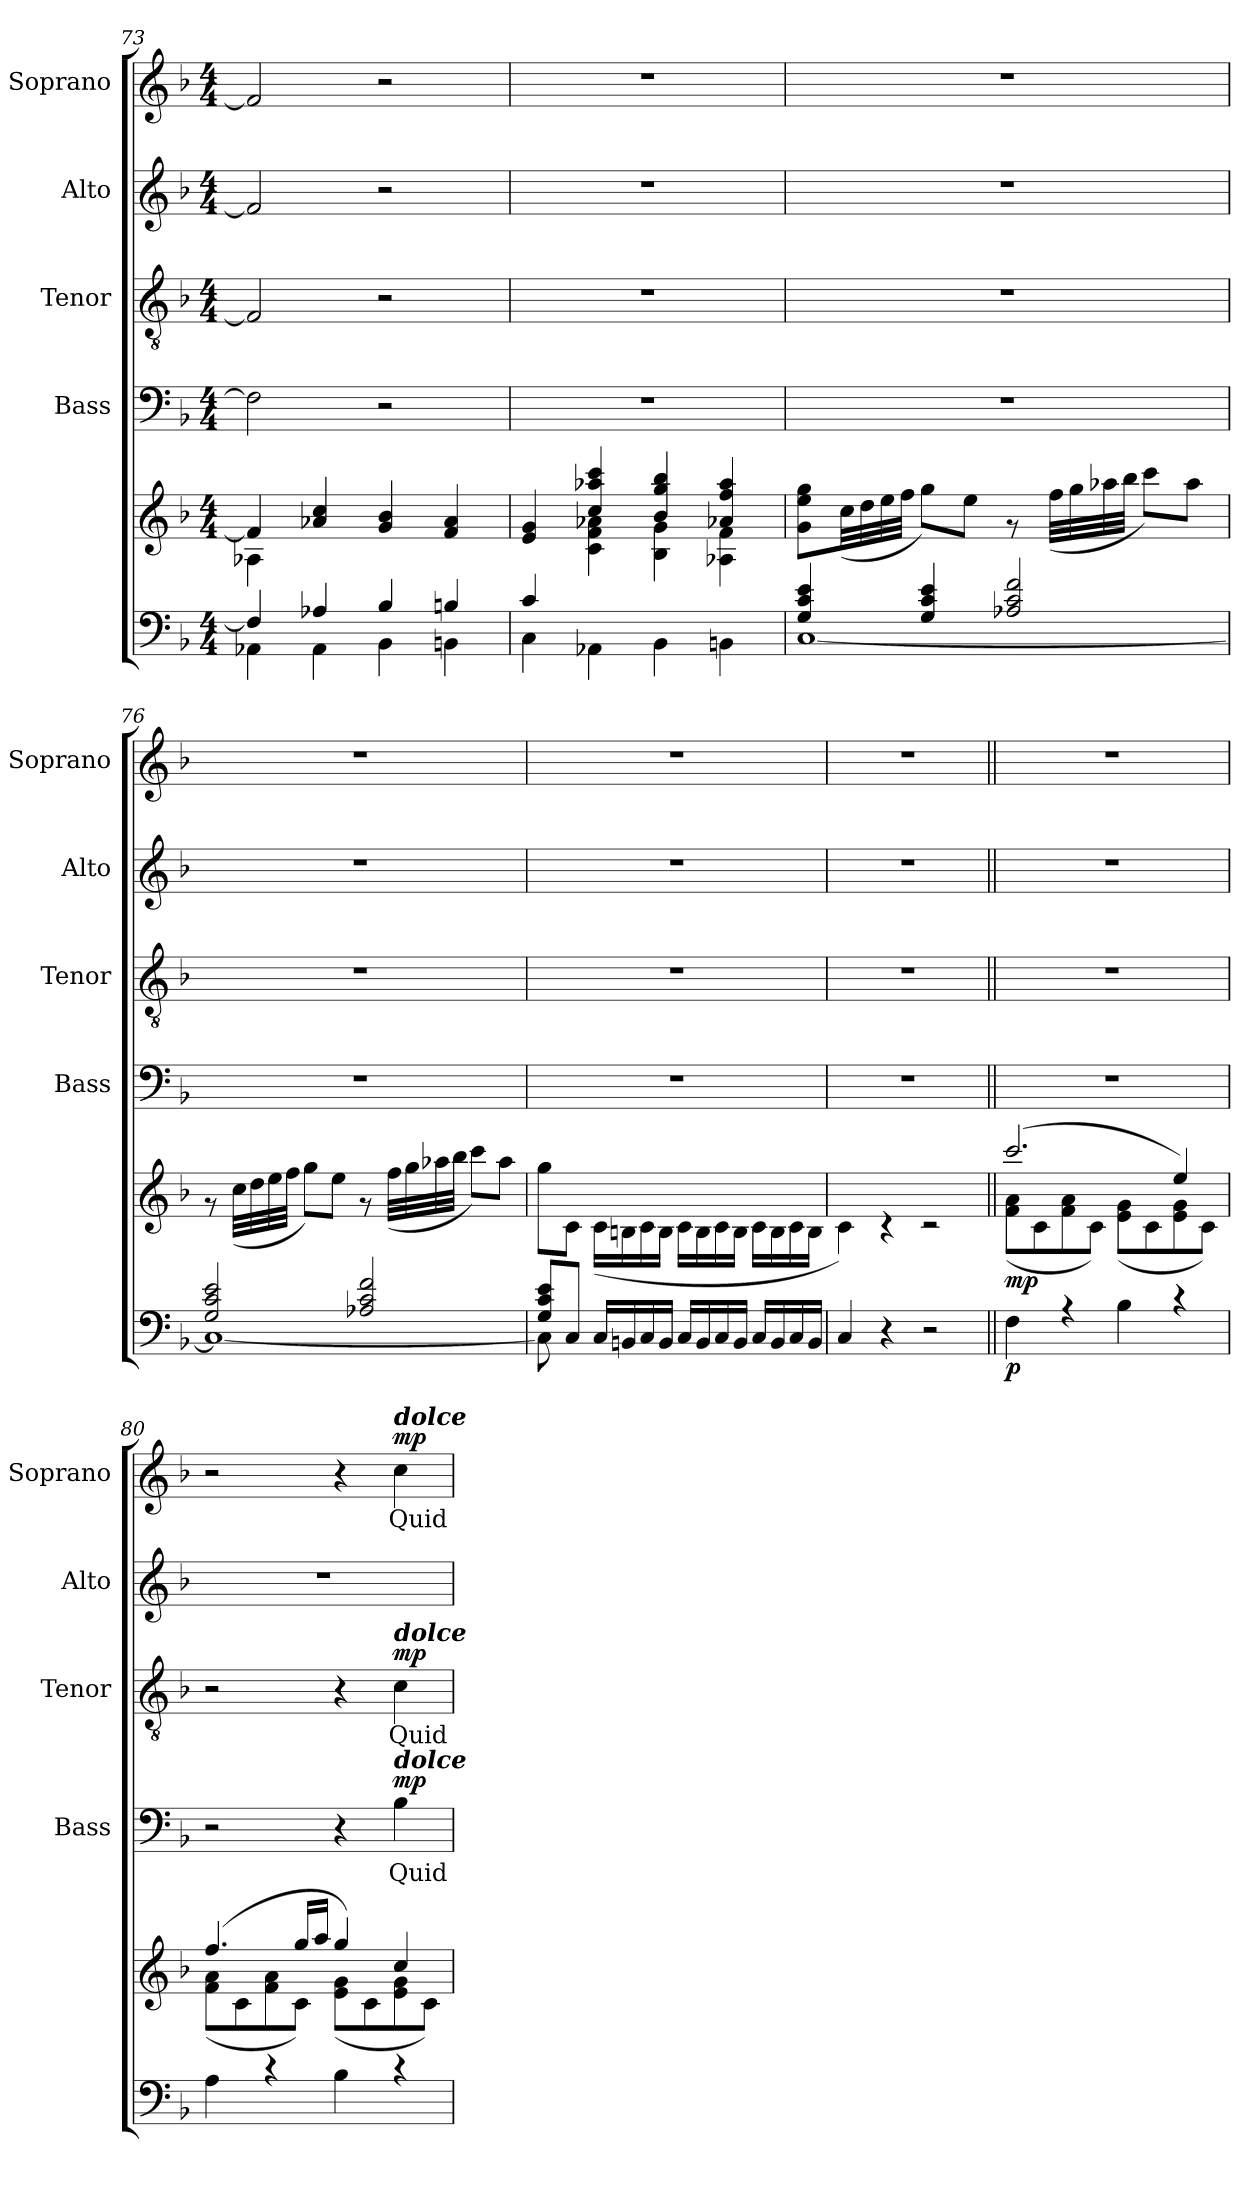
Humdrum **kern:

**kern	**dynam	**kern	**dynam	**kern	**text	**dynam	**kern	**text	**dynam	**kern	**kern	**text	**dynam
*part6	*part6	*part5	*part5	*part4	*part4	*part4	*part3	*part3	*part3	*part2	*part1	*part1	*part1
*staff6	*staff6	*staff5	*staff5	*staff4	*staff4	*staff4	*staff3	*staff3	*staff3	*staff2	*staff1	*staff1	*staff1
*	*	*	*	*I"Bass	*	*	*I"Tenor	*	*	*I"Alto	*I"Soprano	*	*
*	*	*	*	*I'Bass	*	*	*I'Tenor	*	*	*I'Alto	*I'Soprano	*	*
*clefF4	*	*clefG2	*	*clefF4	*	*	*clefGv2	*	*	*clefG2	*clefG2	*	*
*k[b-]	*	*k[b-]	*	*k[b-]	*	*	*k[b-]	*	*	*k[b-]	*k[b-]	*	*
*F:	*	*F:	*	*F:	*	*	*F:	*	*	*F:	*F:	*	*
*M4/4	*	*M4/4	*	*M4/4	*	*	*M4/4	*	*	*M4/4	*M4/4	*	*
=73	=73	=73	=73	=73	=73	=73	=73	=73	=73	=73	=73	=73	=73
*^	*	*^	*	*	*	*	*	*	*	*	*	*	*
4F/]	4AA-X\	.	4f/]	4A-X\	.	2F\]	.	.	2F/]	.	.	2f/]	2f/]	.	.
4A-X/	4AA-\	.	4a-X/ 4cc/	4ryy	.	.	.	.	.	.	.	.	.	.	.
4B-/	4BB-\	.	4g/ 4b-/	2ryy	.	2r	.	.	2r	.	.	2r	2r	.	.
4Bn/	4BBn\	.	4f/ 4a-/	.	.	.	.	.	.	.	.	.	.	.	.
=74	=74	=74	=74	=74	=74	=74	=74	=74	=74	=74	=74	=74	=74	=74	=74
4c/	4C\	.	4e/ 4g/	4ryy	.	1r	.	.	1r	.	.	1r	1r	.	.
4AA-X\	4ryy	.	4cc/ 4aa-X/ 4ccc/	4c\ 4f\ 4a-X\	.	.	.	.	.	.	.	.	.	.	.
4BB-\	2ryy	.	4b-/ 4gg/ 4bb-/	4B-\ 4g\	.	.	.	.	.	.	.	.	.	.	.
4BBn\	.	.	4a-X/ 4ff/ 4aa-/	4A-X\ 4f\	.	.	.	.	.	.	.	.	.	.	.
=75	=75	=75	=75	=75	=75	=75	=75	=75	=75	=75	=75	=75	=75	=75	=75
4G/ 4c/ 4e/	[<1C	.	1ryy	8g\ 8ee\ 8gg\L	.	1r	.	.	1r	.	.	1r	1r	.	.
.	.	.	.	(<32cc\LL	.	.	.	.	.	.	.	.	.	.	.
.	.	.	.	32dd\	.	.	.	.	.	.	.	.	.	.	.
.	.	.	.	32ee\	.	.	.	.	.	.	.	.	.	.	.
.	.	.	.	32ff\JJJ	.	.	.	.	.	.	.	.	.	.	.
4G/ 4c/ 4e/	.	.	.	8gg\L)	.	.	.	.	.	.	.	.	.	.	.
.	.	.	.	8ee\J	.	.	.	.	.	.	.	.	.	.	.
2A-X/ 2c/ 2f/	.	.	.	8r	.	.	.	.	.	.	.	.	.	.	.
.	.	.	.	(<32ff\LLL	.	.	.	.	.	.	.	.	.	.	.
.	.	.	.	32gg\	.	.	.	.	.	.	.	.	.	.	.
.	.	.	.	32aa-X\	.	.	.	.	.	.	.	.	.	.	.
.	.	.	.	32bb-\JJJ	.	.	.	.	.	.	.	.	.	.	.
.	.	.	.	8ccc\L)	.	.	.	.	.	.	.	.	.	.	.
.	.	.	.	8aa-\J	.	.	.	.	.	.	.	.	.	.	.
=76	=76	=76	=76	=76	=76	=76	=76	=76	=76	=76	=76	=76	=76	=76	=76
2G/ 2c/ 2e/	1C_	.	1ryy	8r	.	1r	.	.	1r	.	.	1r	1r	.	.
.	.	.	.	(<32cc\LLL	.	.	.	.	.	.	.	.	.	.	.
.	.	.	.	32dd\	.	.	.	.	.	.	.	.	.	.	.
.	.	.	.	32ee\	.	.	.	.	.	.	.	.	.	.	.
.	.	.	.	32ff\JJJ	.	.	.	.	.	.	.	.	.	.	.
.	.	.	.	8gg\L)	.	.	.	.	.	.	.	.	.	.	.
.	.	.	.	8ee\J	.	.	.	.	.	.	.	.	.	.	.
2A-X/ 2c/ 2f/	.	.	.	8r	.	.	.	.	.	.	.	.	.	.	.
.	.	.	.	(<32ff\LLL	.	.	.	.	.	.	.	.	.	.	.
.	.	.	.	32gg\	.	.	.	.	.	.	.	.	.	.	.
.	.	.	.	32aa-X\	.	.	.	.	.	.	.	.	.	.	.
.	.	.	.	32bb-\JJJ	.	.	.	.	.	.	.	.	.	.	.
.	.	.	.	8ccc\L)	.	.	.	.	.	.	.	.	.	.	.
.	.	.	.	8aa-\J	.	.	.	.	.	.	.	.	.	.	.
!!LO:PB:g=z
=77	=77	=77	=77	=77	=77	=77	=77	=77	=77	=77	=77	=77	=77	=77	=77
8G/ 8c/ 8e/L	8C\]	.	1ryy	8gg\L	.	1r	.	.	1r	.	.	1r	1r	.	.
8C/J	8ryy	.	.	8c\J	.	.	.	.	.	.	.	.	.	.	.
16C/LL	4ryy	.	.	(<16c\LL	.	.	.	.	.	.	.	.	.	.	.
16BBn/	.	.	.	16Bn\	.	.	.	.	.	.	.	.	.	.	.
16C/	.	.	.	16c\	.	.	.	.	.	.	.	.	.	.	.
16BB/JJ	.	.	.	16B\JJ	.	.	.	.	.	.	.	.	.	.	.
16C/LL	2ryy	.	.	16c\LL	.	.	.	.	.	.	.	.	.	.	.
16BB/	.	.	.	16B\	.	.	.	.	.	.	.	.	.	.	.
16C/	.	.	.	16c\	.	.	.	.	.	.	.	.	.	.	.
16BB/JJ	.	.	.	16B\JJ	.	.	.	.	.	.	.	.	.	.	.
16C/LL	.	.	.	16c\LL	.	.	.	.	.	.	.	.	.	.	.
16BB/	.	.	.	16B\	.	.	.	.	.	.	.	.	.	.	.
16C/	.	.	.	16c\	.	.	.	.	.	.	.	.	.	.	.
16BB/JJ	.	.	.	16B\JJ	.	.	.	.	.	.	.	.	.	.	.
=78	=78	=78	=78	=78	=78	=78	=78	=78	=78	=78	=78	=78	=78	=78	=78
4C/	2ryy	.	1ryy	4c\)	.	1r	.	.	1r	.	.	1r	1r	.	.
4r	.	.	.	4r	.	.	.	.	.	.	.	.	.	.	.
2r	2ryy	.	.	2r	.	.	.	.	.	.	.	.	.	.	.
=79||	=79||	=79||	=79||	=79||	=79||	=79||	=79||	=79||	=79||	=79||	=79||	=79||	=79||	=79||	=79||
!	!	!LO:DY:b	!	!	!LO:DY:b	!	!	!	!	!	!	!	!	!	!
4F\	1ryy	p	(>2.ccc/	(<8f\ 8a\L	mp	1r	.	.	1r	.	.	1r	1r	.	.
.	.	.	.	8c\	.	.	.	.	.	.	.	.	.	.	.
4r	.	.	.	8f\ 8a\	.	.	.	.	.	.	.	.	.	.	.
.	.	.	.	8c\J)	.	.	.	.	.	.	.	.	.	.	.
4B-\	.	.	.	(<8e\ 8g\L	.	.	.	.	.	.	.	.	.	.	.
.	.	.	.	8c\	.	.	.	.	.	.	.	.	.	.	.
4r	.	.	4ee/)	8e\ 8g\	.	.	.	.	.	.	.	.	.	.	.
.	.	.	.	8c\J)	.	.	.	.	.	.	.	.	.	.	.
=80	=80	=80	=80	=80	=80	=80	=80	=80	=80	=80	=80	=80	=80	=80	=80
4A\	1ryy	.	(>4.ff/	(<8f\ 8a\L	.	2r	.	.	2r	.	.	1r	2r	.	.
.	.	.	.	8c\	.	.	.	.	.	.	.	.	.	.	.
4r	.	.	.	8f\ 8a\	.	.	.	.	.	.	.	.	.	.	.
.	.	.	16gg/LL	8c\J)	.	.	.	.	.	.	.	.	.	.	.
.	.	.	16aa/JJ	.	.	.	.	.	.	.	.	.	.	.	.
4B-\	.	.	4gg/)	(<8e\ 8g\L	.	4r	.	.	4r	.	.	.	4r	.	.
.	.	.	.	8c\	.	.	.	.	.	.	.	.	.	.	.
!	!	!	!	!	!	!	!	!	!	!	!	!	!LO:TX:a:Bi:t=dolce	!	!
!	!	!	!	!	!	!	!	!	!LO:TX:a:Bi:t=dolce	!	!	!	!	!	!
!	!	!	!	!	!	!LO:TX:a:Bi:t=dolce	!	!	!	!	!	!	!	!	!
!	!	!	!	!	!	!	!LO:LY:b	!LO:DY:b	!	!LO:LY:b	!LO:DY:b	!	!	!LO:LY:b	!LO:DY:b
4r	.	.	4cc/	8e\ 8g\	.	4B-\	Quid	mp	4c\	Quid	mp	.	4cc\	Quid	mp
.	.	.	.	8c\J)	.	.	.	.	.	.	.	.	.	.	.
*v	*v	*	*	*	*	*	*	*	*	*	*	*	*	*	*
*	*	*v	*v	*	*	*	*	*	*	*	*	*	*	*
=	=	=	=	=	=	=	=	=	=	=	=	=	=
*-	*-	*-	*-	*-	*-	*-	*-	*-	*-	*-	*-	*-	*-
